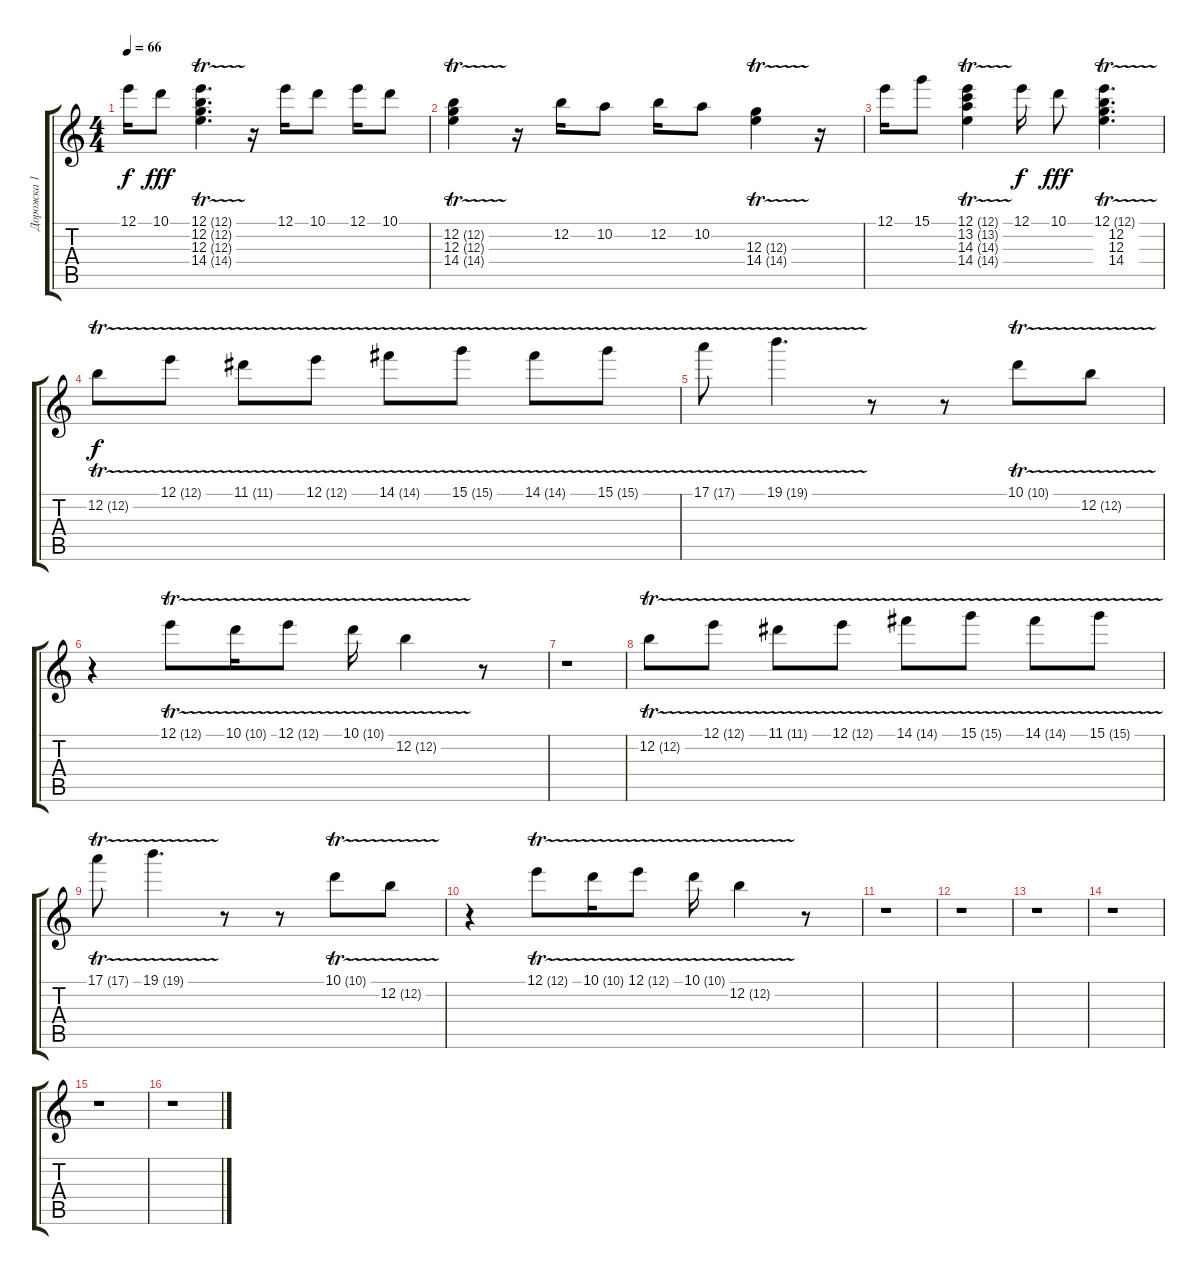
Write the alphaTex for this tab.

\track ("Дорожка 1" "Дорожка 1") {instrument acousticguitarnylon}
\staff {score tabs}
\tuning (E4 B3 G3 D3 A2 E2) {hide}
\ts (4 4)
\tempo 66
\clef g2
\ks c
12.1.16{dy f instrument acousticguitarnylon} 10.1.8{dy fff} (12.1{tr (12 32)} 12.2{tr (12 16)} 12.3{tr (12 16)} 14.4{tr (14 16)}).4{d} r.16 12.1.16 10.1.8 12.1.16 10.1.8 |
(12.2{tr (12 32)} 12.3{tr (12 16)} 14.4{tr (14 16)}).4 r.16 12.2.16 10.2.8 12.2.16 10.2.8 (12.3{tr (12 32)} 14.4{tr (14 16)}).4 r.16 |
12.1.16 15.1.8 (12.1{tr (12 32)} 13.2{tr (13 16)} 14.3{tr (14 16)} 14.4{tr (14 16)}).4 12.1.16{dy f} 10.1.8{dy fff} (12.1{tr (12 32)} 12.2 12.3 14.4).4{d} |
12.2{tr (12 64)}.8{dy f} 12.1{tr (12 64)}.8 11.1{tr (11 64)}.8 12.1{tr (12 64)}.8 14.1{tr (14 64)}.8 15.1{tr (15 64)}.8 14.1{tr (14 64)}.8 15.1{tr (15 64)}.8 |
17.1{tr (17 64)}.8 19.1{tr (19 64)}.4{d} r.8 r.8 10.1{tr (10 64)}.8 12.2{tr (12 64)}.8 |
r.4 12.1{tr (12 64)}.8 10.1{tr (10 64)}.16 12.1{tr (12 64)}.8 10.1{tr (10 64)}.16 12.2{tr (12 64)}.4 r.8 |
r.1 |
12.2{tr (12 64)}.8 12.1{tr (12 64)}.8 11.1{tr (11 64)}.8 12.1{tr (12 64)}.8 14.1{tr (14 64)}.8 15.1{tr (15 64)}.8 14.1{tr (14 64)}.8 15.1{tr (15 64)}.8 |
17.1{tr (17 64)}.8 19.1{tr (19 64)}.4{d} r.8 r.8 10.1{tr (10 64)}.8 12.2{tr (12 64)}.8 |
r.4 12.1{tr (12 64)}.8 10.1{tr (10 64)}.16 12.1{tr (12 64)}.8 10.1{tr (10 64)}.16 12.2{tr (12 64)}.4 r.8 |
r.1 |
r.1 |
r.1 |
r.1 |
r.1 |
r.1
